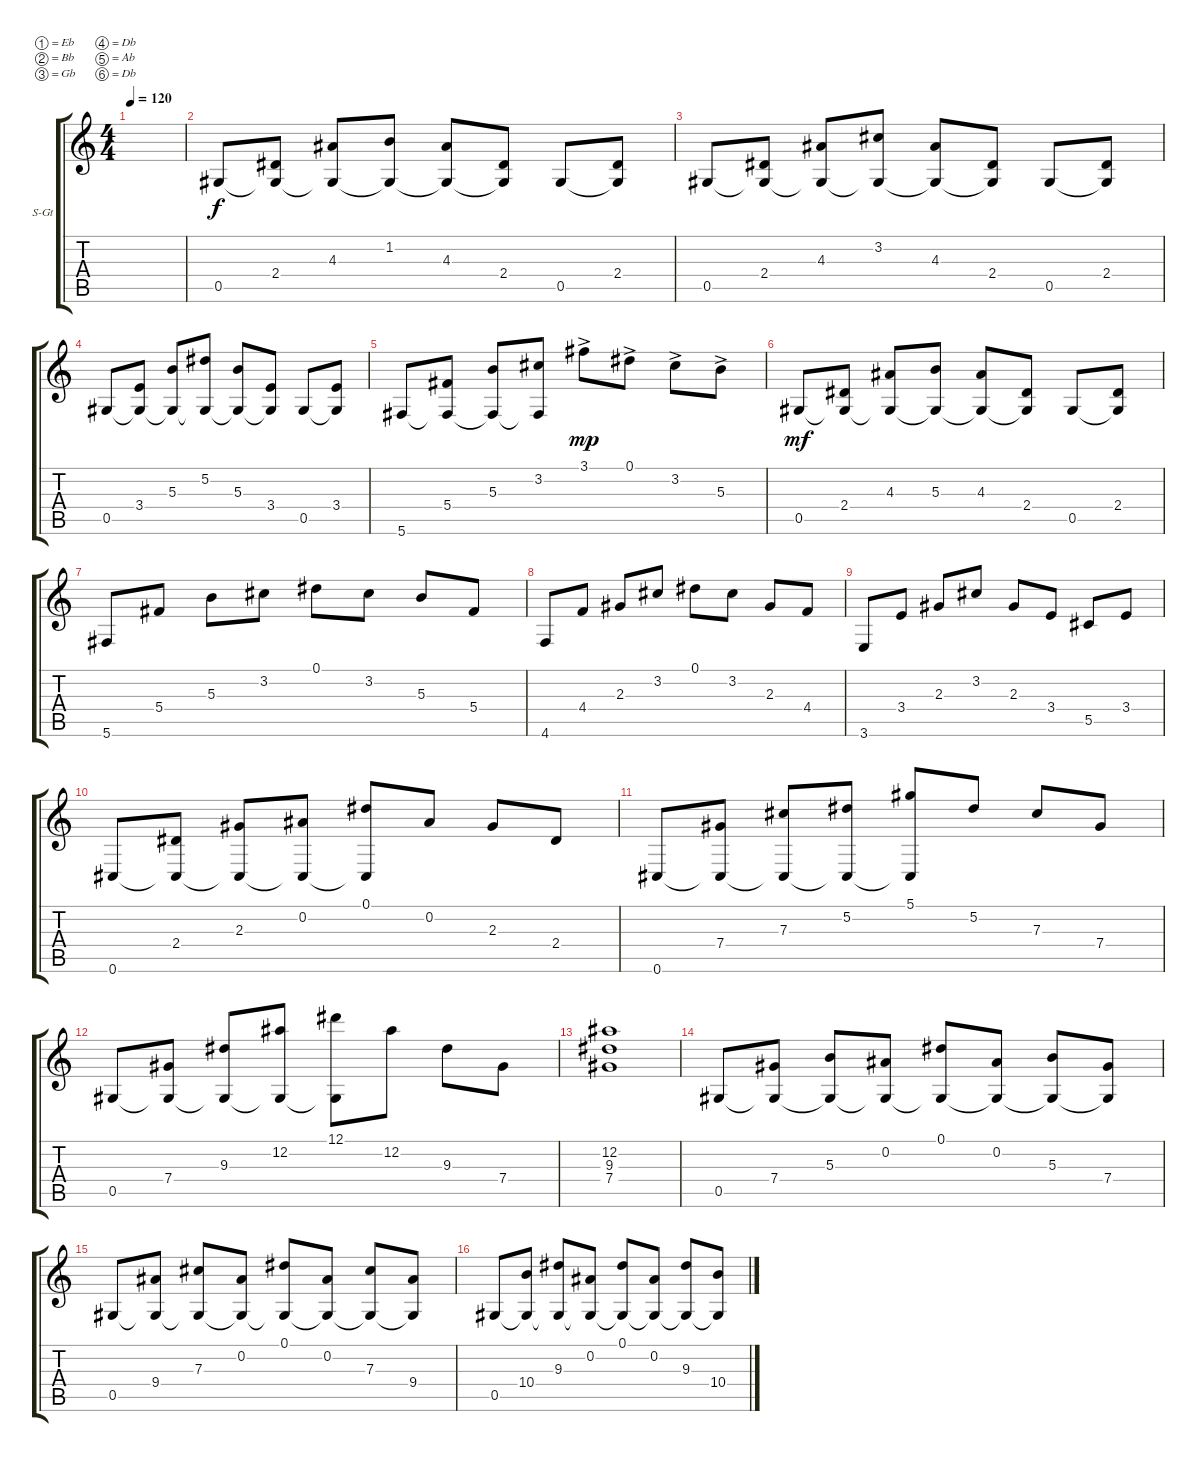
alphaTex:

\defaultSystemsLayout 4
\bracketExtendMode groupsimilarinstruments
\firstSystemTrackNameOrientation horizontal
\otherSystemsTrackNameOrientation horizontal
\track ("12 Струнка" "S-Gt") {instrument acousticguitarsteel}
\staff {score tabs}
\tuning (Eb4 Bb3 Gb3 Db3 Ab2 Db2)
\ts (4 4)
\tempo 120
\clef g2
\ks c
|
0.5.8 (2.4 0.5{t}).8 (4.3 0.5{t}).8 (1.2 0.5{t}).8 (4.3 0.5{t}).8 (2.4 0.5{t}).8 0.5.8 (2.4 0.5{t}).8 |
0.5.8 (2.4 0.5{t}).8 (4.3 0.5{t}).8 (3.2 0.5{t}).8 (4.3 0.5{t}).8 (2.4 0.5{t}).8 0.5.8 (2.4 0.5{t}).8 |
0.5.8 (3.4 0.5{t}).8 (5.3 0.5{t}).8 (5.2 0.5{t}).8 (5.3 0.5{t}).8 (3.4 0.5{t}).8 0.5.8 (3.4 0.5{t}).8 |
5.6.8 (5.4 5.6{t}).8 (5.3 5.6{t}).8 (3.2 5.6{t}).8 3.1{ac}.8{dy mp} 0.1{ac}.8 3.2{ac}.8 5.3{ac}.8 |
0.5.8{dy mf} (2.4 0.5{t}).8 (4.3 0.5{t}).8 (5.3 0.5{t}).8 (4.3 0.5{t}).8 (2.4 0.5{t}).8 0.5.8 (2.4 0.5{t}).8 |
5.6.8 5.4.8 5.3.8 3.2.8 0.1.8 3.2.8 5.3.8 5.4.8 |
4.6.8 4.4.8 2.3.8 3.2.8 0.1.8 3.2.8 2.3.8 4.4.8 |
3.6.8 3.4.8 2.3.8 3.2.8 2.3.8 3.4.8 5.5.8 3.4.8 |
0.6.8 (2.4 0.6{t}).8 (2.3 0.6{t}).8 (0.2 0.6{t}).8 (0.1 0.6{t}).8 0.2.8 2.3.8 2.4.8 |
0.6.8 (7.4 0.6{t}).8 (7.3 0.6{t}).8 (5.2 0.6{t}).8 (5.1 0.6{t}).8 5.2.8 7.3.8 7.4.8 |
0.5.8 (7.4 0.5{t}).8 (9.3 0.5{t}).8 (12.2 0.5{t}).8 (12.1 0.5{t}).8 12.2.8 9.3.8 7.4.8 |
(12.2 9.3 7.4).1 |
0.5.8 (7.4 0.5{t}).8 (5.3 0.5{t}).8 (0.2 0.5{t}).8 (0.1 0.5{t}).8 (0.2 0.5{t}).8 (5.3 0.5{t}).8 (7.4 0.5{t}).8 |
0.5.8 (9.4 0.5{t}).8 (7.3 0.5{t}).8 (0.2 0.5{t}).8 (0.1 0.5{t}).8 (0.2 0.5{t}).8 (7.3 0.5{t}).8 (9.4 0.5{t}).8 |
0.5.8 (10.4 0.5{t}).8 (9.3 0.5{t}).8 (0.2 0.5{t}).8 (0.1 0.5{t}).8 (0.2 0.5{t}).8 (9.3 0.5{t}).8 (10.4 0.5{t}).8
